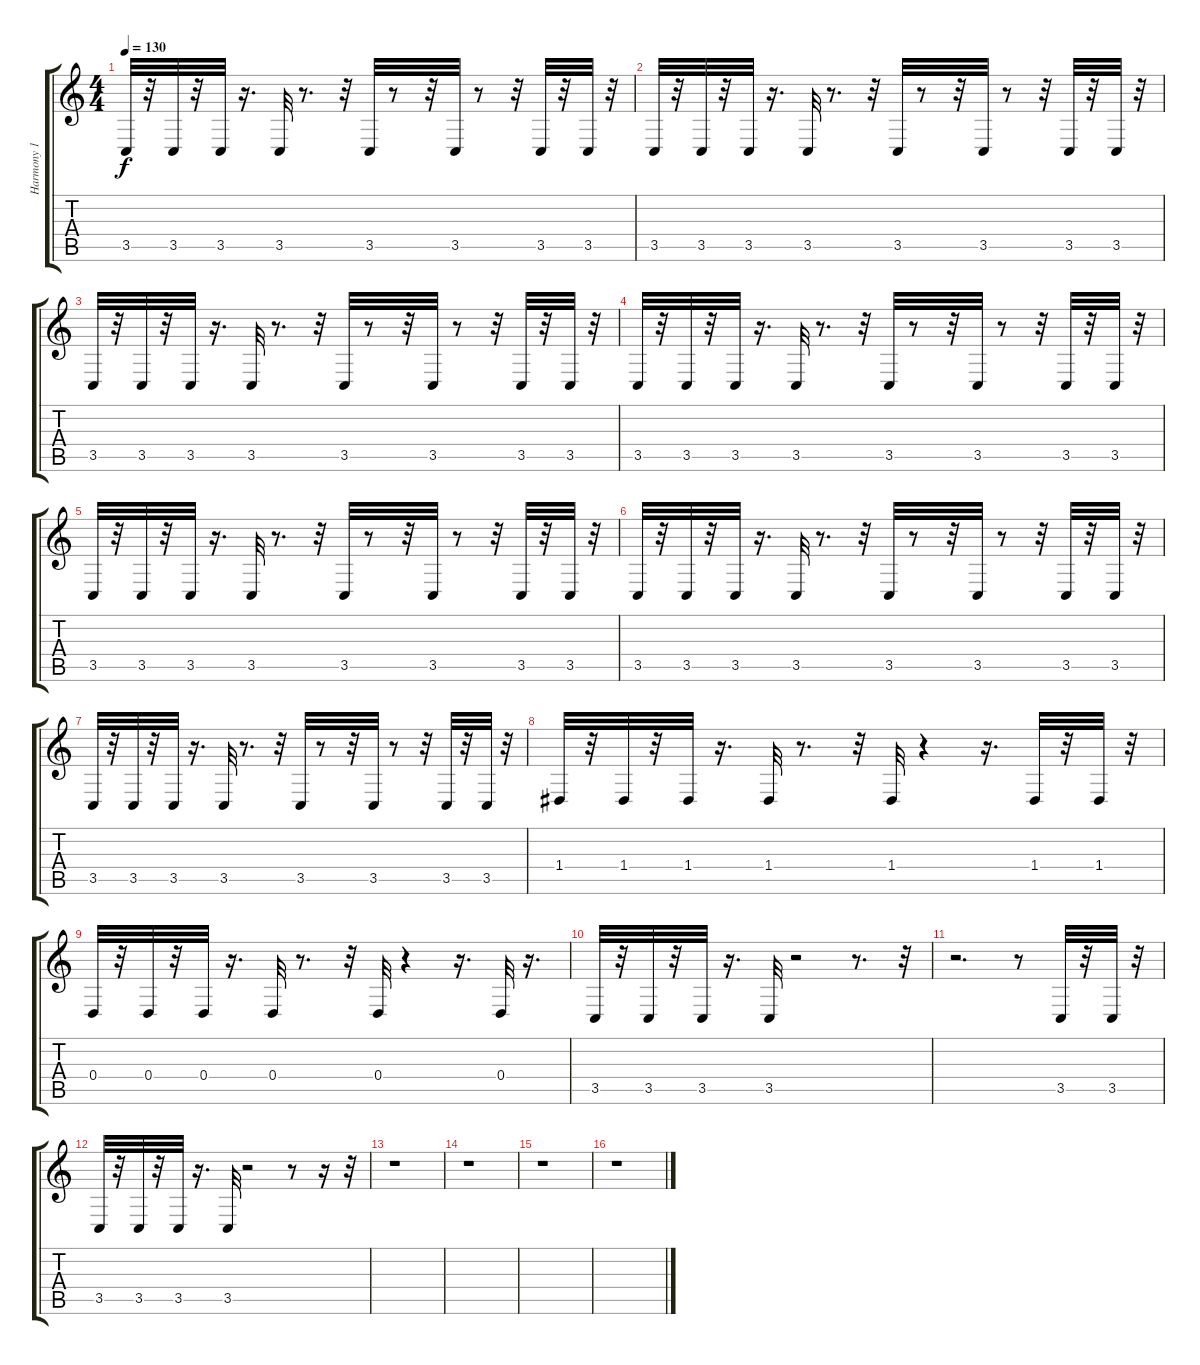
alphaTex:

\track ("Harmony 1" "Harmony 1") {instrument bagpipe}
\staff {score tabs}
\tuning (E4 B3 G3 D3 A2 E2) {hide}
\ts (4 4)
\tempo 130
\clef g2
\ks c
3.5.32{dy f} r.32 3.5.32 r.32 3.5.32 r.16{d} 3.5.32 r.8{d} r.32 3.5.32 r.8 r.32 3.5.32 r.8 r.32 3.5.32 r.32 3.5.32 r.32 |
3.5.32 r.32 3.5.32 r.32 3.5.32 r.16{d} 3.5.32 r.8{d} r.32 3.5.32 r.8 r.32 3.5.32 r.8 r.32 3.5.32 r.32 3.5.32 r.32 |
3.5.32 r.32 3.5.32 r.32 3.5.32 r.16{d} 3.5.32 r.8{d} r.32 3.5.32 r.8 r.32 3.5.32 r.8 r.32 3.5.32 r.32 3.5.32 r.32 |
3.5.32 r.32 3.5.32 r.32 3.5.32 r.16{d} 3.5.32 r.8{d} r.32 3.5.32 r.8 r.32 3.5.32 r.8 r.32 3.5.32 r.32 3.5.32 r.32 |
3.5.32 r.32 3.5.32 r.32 3.5.32 r.16{d} 3.5.32 r.8{d} r.32 3.5.32 r.8 r.32 3.5.32 r.8 r.32 3.5.32 r.32 3.5.32 r.32 |
3.5.32 r.32 3.5.32 r.32 3.5.32 r.16{d} 3.5.32 r.8{d} r.32 3.5.32 r.8 r.32 3.5.32 r.8 r.32 3.5.32 r.32 3.5.32 r.32 |
3.5.32 r.32 3.5.32 r.32 3.5.32 r.16{d} 3.5.32 r.8{d} r.32 3.5.32 r.8 r.32 3.5.32 r.8 r.32 3.5.32 r.32 3.5.32 r.32 |
1.4.32 r.32 1.4.32 r.32 1.4.32 r.16{d} 1.4.32 r.8{d} r.32 1.4.32 r.4 r.16{d} 1.4.32 r.32 1.4.32 r.32 |
0.4.32 r.32 0.4.32 r.32 0.4.32 r.16{d} 0.4.32 r.8{d} r.32 0.4.32 r.4 r.16{d} 0.4.32 r.16{d} |
3.5.32 r.32 3.5.32 r.32 3.5.32 r.16{d} 3.5.32 r.2 r.8{d} r.32 |
r.2{d} r.8 3.5.32 r.32 3.5.32 r.32 |
3.5.32 r.32 3.5.32 r.32 3.5.32 r.16{d} 3.5.32 r.2 r.8 r.16 r.32 |
r.1 |
r.1 |
r.1 |
r.1
